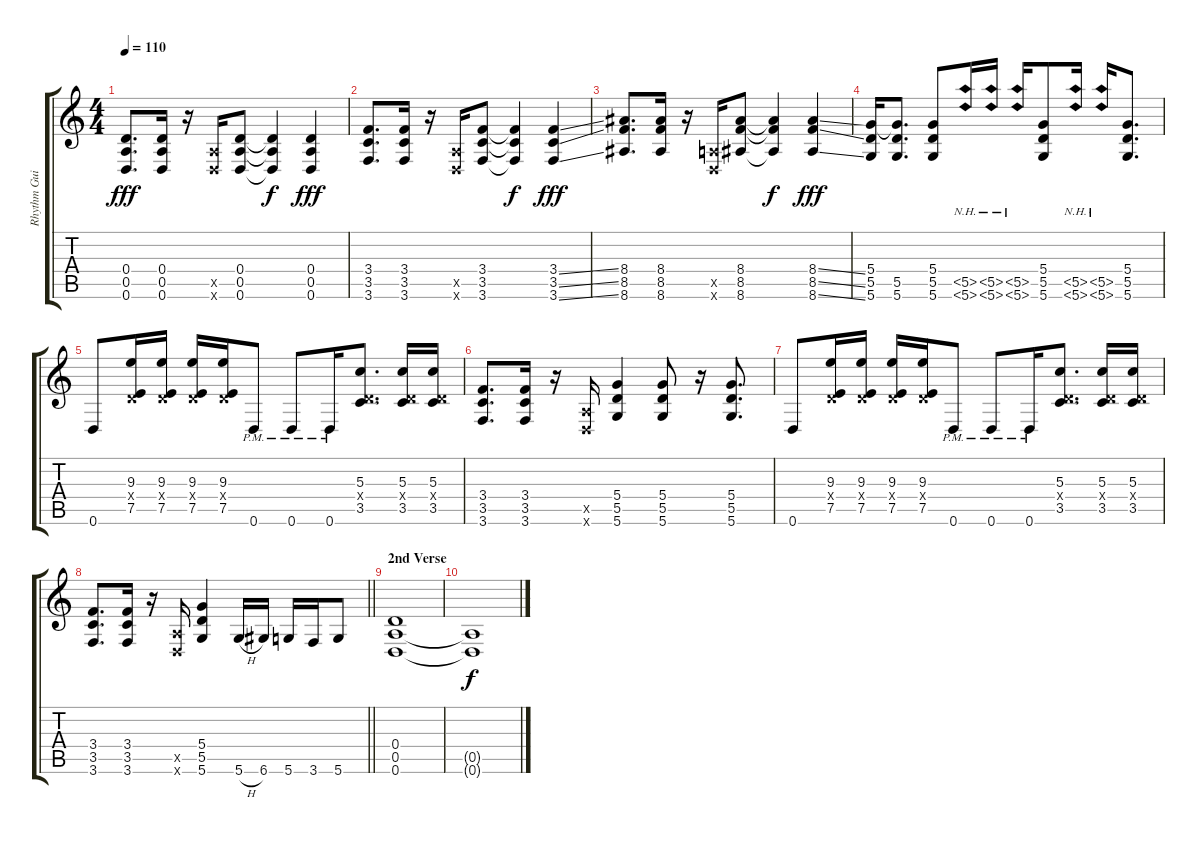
\track ("Rhythm Guitar L" "Rhythm Gui") {instrument overdrivenguitar}
\staff {score tabs}
\tuning (E4 B3 G3 D3 A2 D2) {hide}
\ts (4 4)
\tempo 110
\clef g2
\ks c
(0.4 0.5 0.6).8{d dy fff} (0.4 0.5 0.6).16 r.16 (0.5{x} 0.6{x}).16 (0.4 0.5 0.6).8 (0.4{t} 0.5{t} 0.6{t}).4{dy f} (0.4 0.5 0.6).4{dy fff} |
(3.4 3.5 3.6).8{d} (3.4 3.5 3.6).16 r.16 (0.5{x} 0.6{x}).16 (3.4 3.5 3.6).8 (3.4{t} 3.5{t} 3.6{t}).4{dy f} (3.4{ss} 3.5{ss} 3.6{ss}).4{dy fff} |
(8.4 8.5 8.6).8{d} (8.4 8.5 8.6).16 r.16 (0.5{x} 0.6{x}).16 (8.4 8.5 8.6).8 (8.4{t} 8.5{t} 8.6{t}).4{dy f} (8.4{ss} 8.5{ss} 8.6{ss}).4{dy fff} |
(5.4 5.5 5.6).16 (5.4{t} 5.5 5.6).8{d} (5.4 5.5 5.6).8 (5.5{nh} 5.6{nh}).16 (5.5{nh} 5.6{nh}).16 (5.5{nh} 5.6{nh}).16 (5.4 5.5 5.6).8 (5.5{nh} 5.6{nh}).16 (5.5{nh} 5.6{nh}).16 (5.4 5.5 5.6).8{d} |
0.6.8 (9.3 0.4{x} 7.5).16 (9.3 0.4{x} 7.5).16 (9.3 0.4{x} 7.5).16 (9.3 0.4{x} 7.5).16 0.6{pm}.8 0.6{pm}.8 0.6{pm}.16 (5.3 0.4{x} 3.5).8{d} (5.3 0.4{x} 3.5).16 (5.3 0.4{x} 3.5).16 |
(3.4 3.5 3.6).8{d} (3.4 3.5 3.6).16 r.16 (0.5{x} 0.6{x}).16 (5.4 5.5 5.6).4 (5.4 5.5 5.6).8 r.16 (5.4 5.5 5.6).8{d} |
0.6.8 (9.3 0.4{x} 7.5).16 (9.3 0.4{x} 7.5).16 (9.3 0.4{x} 7.5).16 (9.3 0.4{x} 7.5).16 0.6{pm}.8 0.6{pm}.8 0.6{pm}.16 (5.3 0.4{x} 3.5).8{d} (5.3 0.4{x} 3.5).16 (5.3 0.4{x} 3.5).16 |
\barLineRight lightlight
(3.4 3.5 3.6).8{d} (3.4 3.5 3.6).16 r.16 (0.5{x} 0.6{x}).16 (5.4 5.5 5.6).4 5.6{h}.16 6.6.16 5.6.16 3.6.16 5.6.8 |
\section ("" "2nd Verse")
(0.4 0.5 0.6).1{volume 0} |
(0.5{t} 0.6{t}).1{dy f}
